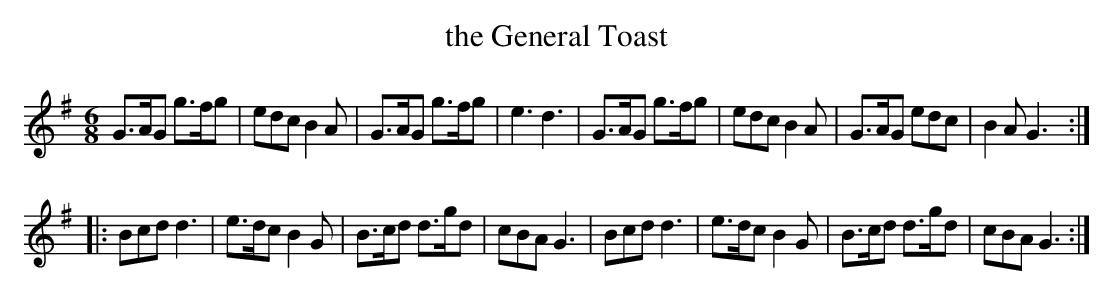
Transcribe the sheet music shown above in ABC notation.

X:1
T:the General Toast
M:6/8
K:G major
G>AG g>fg| edc B2A| G>AG g>fg| e3 d3|\
G>AG g>fg| edc B2A| G>AG edc| B2A G3::
Bcd d3| e>dc B2G| B>cd d>gd| cBA G3|\
Bcd d3| e>dc B2G| B>cd d>gd| cBA G3:|
